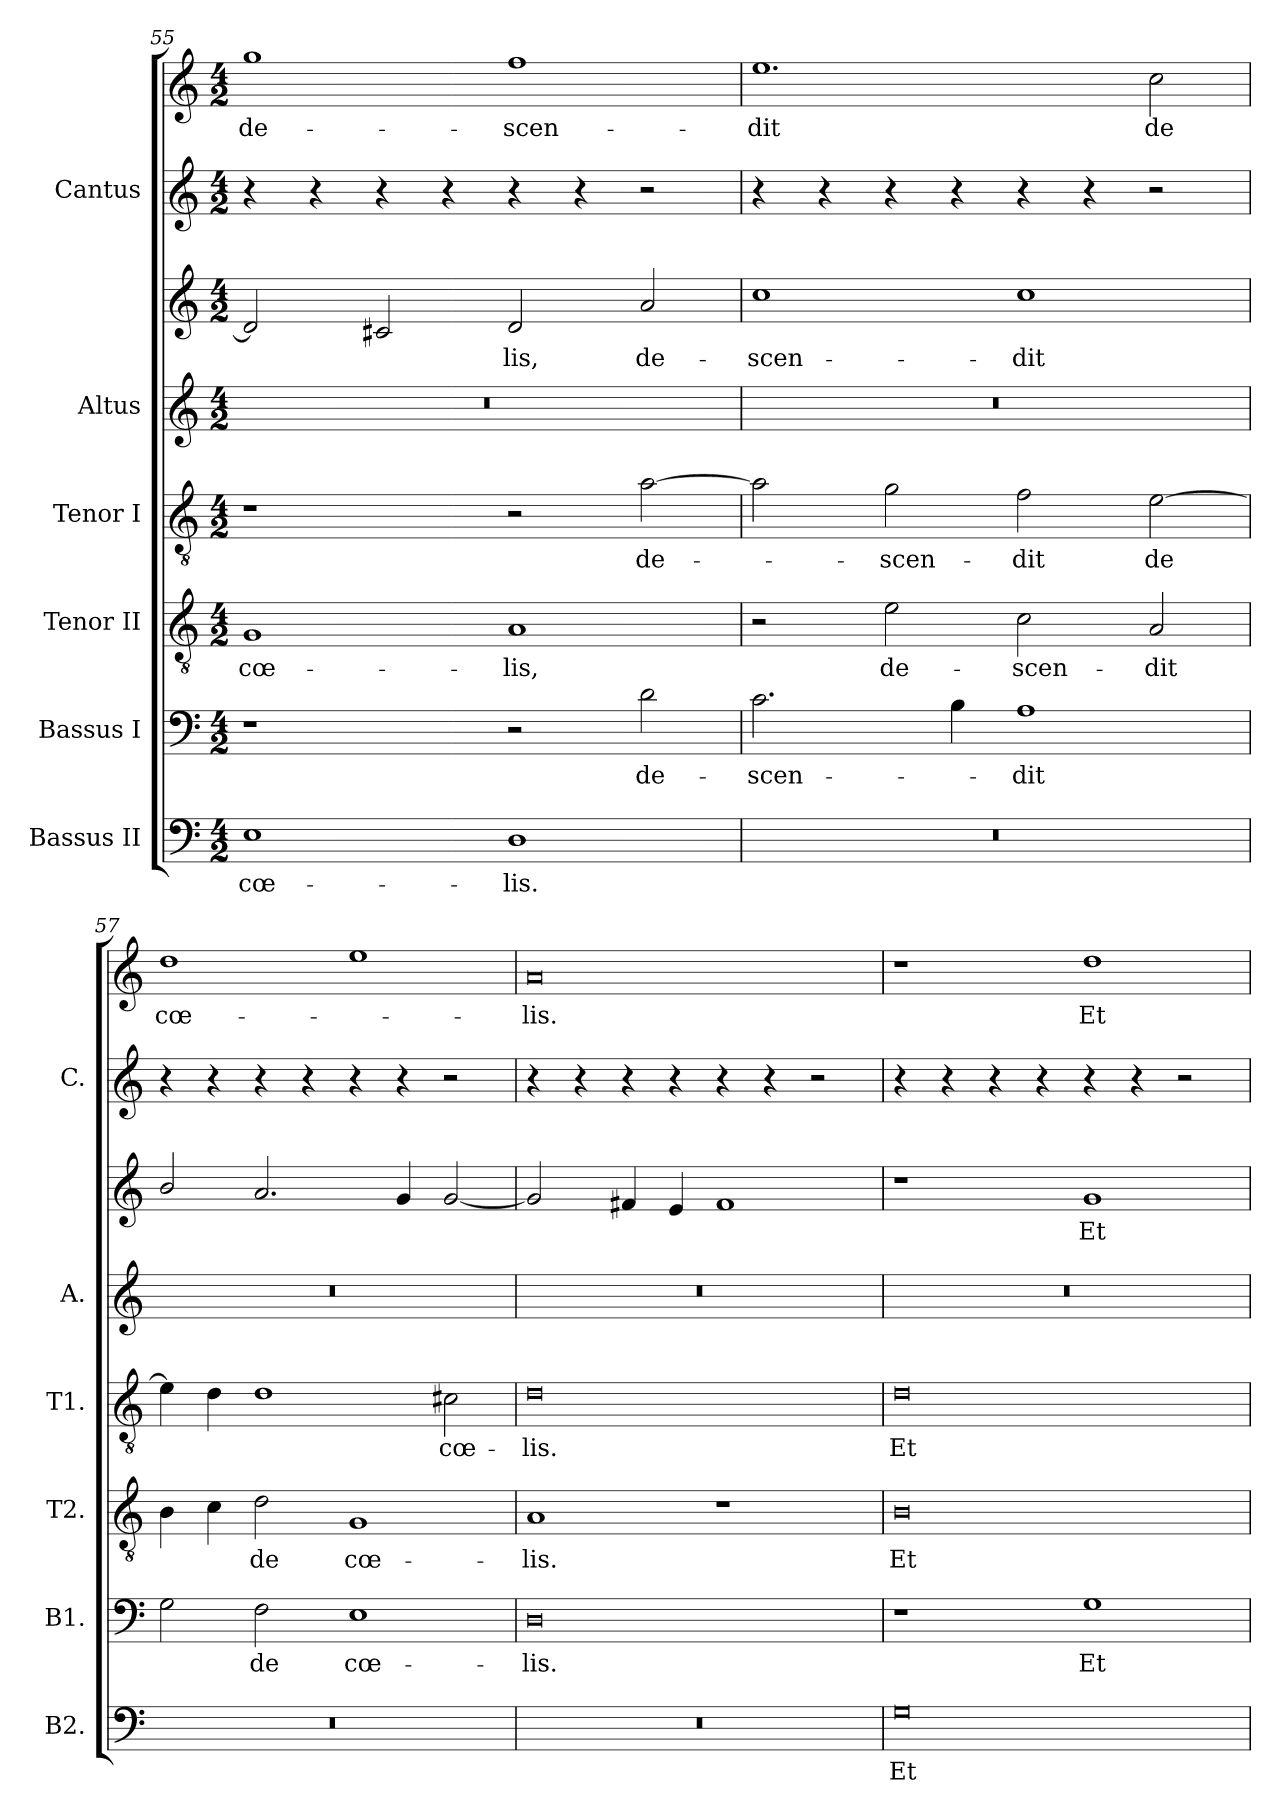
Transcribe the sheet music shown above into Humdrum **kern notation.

**kern	**text	**kern	**text	**kern	**text	**kern	**text	**kern	**kern	**text	**kern	**kern	**text
*part6	*part6	*part5	*part5	*part4	*part4	*part3	*part3	*part2	*part2	*part2	*part1	*part1	*part1
*staff8	*staff8	*staff7	*staff7	*staff6	*staff6	*staff5	*staff5	*staff4	*staff3	*staff3	*staff2	*staff1	*staff1
*I"Bassus II	*	*I"Bassus I	*	*I"Tenor II	*	*I"Tenor I	*	*I"Altus	*	*	*I"Cantus	*	*
*I'B2.	*	*I'B1.	*	*I'T2.	*	*I'T1.	*	*I'A.	*	*	*I'C.	*	*
*clefF4	*	*clefF4	*	*clefGv2	*	*clefGv2	*	*clefG2	*clefG2	*	*clefG2	*clefG2	*
*	*	*	*	*ITrd7c12	*	*ITrd7c12	*	*	*	*	*	*	*
*k[]	*	*k[]	*	*k[]	*	*k[]	*	*k[]	*k[]	*	*k[]	*k[]	*
*C:	*	*C:	*	*C:	*	*C:	*	*C:	*C:	*	*C:	*C:	*
*M4/2	*	*M4/2	*	*M4/2	*	*M4/2	*	*M4/2	*M4/2	*	*M4/2	*M4/2	*
=55	=55	=55	=55	=55	=55	=55	=55	=55	=55	=55	=55	=55	=55
!	!LO:LY:b:color=#000000	!	!	!	!	!	!	!	!	!	!	!	!
!	!	!	!	!	!LO:LY:b:color=#000000	!	!	!LO:N:vis=1	!	!	!	!	!
!	!	!	!	!	!	!	!	!	!	!	!	!	!LO:LY:b:color=#000000
1Ei	cœ-	1r	.	1GGi	cœ-	1r	.	0r	2di/]	.	4r	1ggi	de-
.	.	.	.	.	.	.	.	.	.	.	4r	.	.
.	.	.	.	.	.	.	.	.	2c#Xi/	.	4r	.	.
.	.	.	.	.	.	.	.	.	.	.	4r	.	.
!	!LO:LY:b:color=#000000	!	!	!	!	!	!	!	!	!	!	!	!
!	!	!	!	!	!LO:LY:b:color=#000000	!	!	!	!	!	!	!	!
!	!	!	!	!	!	!	!	!	!	!LO:LY:b:color=#000000	!	!	!
!	!	!	!	!	!	!	!	!	!	!	!	!	!LO:LY:b:color=#000000
1Di	-lis.	2r	.	1AAi	-lis,	2r	.	.	2di/	-lis,	4r	1ffi	-scen-
.	.	.	.	.	.	.	.	.	.	.	4r	.	.
!	!	!	!LO:LY:b:color=#000000	!	!	!	!	!	!	!	!	!	!
!	!	!	!	!	!	!	!LO:LY:b:color=#000000	!	!	!	!	!	!
!	!	!	!	!	!	!	!	!	!	!LO:LY:b:color=#000000	!	!	!
.	.	2di\	de-	.	.	[2Ai\	de-	.	2ai/	de-	2r	.	.
=56	=56	=56	=56	=56	=56	=56	=56	=56	=56	=56	=56	=56	=56
!LO:N:vis=1	!	!	!	!	!	!	!	!	!	!	!	!	!
!	!	!	!LO:LY:b:color=#000000	!	!	!	!	!LO:N:vis=1	!	!	!	!	!
!	!	!	!	!	!	!	!	!	!	!LO:LY:b:color=#000000	!	!	!
!	!	!	!	!	!	!	!	!	!	!	!	!	!LO:LY:b:color=#000000
0r	.	2.ci\	-scen-	2r	.	2Ai\]	.	0r	1cci	-scen-	4r	1.eei	-dit
.	.	.	.	.	.	.	.	.	.	.	4r	.	.
!	!	!	!	!	!LO:LY:b:color=#000000	!	!	!	!	!	!	!	!
!	!	!	!	!	!	!	!LO:LY:b:color=#000000	!	!	!	!	!	!
.	.	.	.	2Ei\	de-	2Gi\	-scen-	.	.	.	4r	.	.
.	.	4Bi\	.	.	.	.	.	.	.	.	4r	.	.
!	!	!	!LO:LY:b:color=#000000	!	!	!	!	!	!	!	!	!	!
!	!	!	!	!	!LO:LY:b:color=#000000	!	!	!	!	!	!	!	!
!	!	!	!	!	!	!	!LO:LY:b:color=#000000	!	!	!	!	!	!
!	!	!	!	!	!	!	!	!	!	!LO:LY:b:color=#000000	!	!	!
.	.	1Ai	-dit	2Ci\	-scen-	2Fi\	-dit	.	1cci	-dit	4r	.	.
.	.	.	.	.	.	.	.	.	.	.	4r	.	.
!	!	!	!	!	!LO:LY:b:color=#000000	!	!	!	!	!	!	!	!
!	!	!	!	!	!	!	!LO:LY:b:color=#000000	!	!	!	!	!	!
!	!	!	!	!	!	!	!	!	!	!	!	!	!LO:LY:b:color=#000000
.	.	.	.	2AAi/	-dit	[2Ei\	de	.	.	.	2r	2cci\	de
=57	=57	=57	=57	=57	=57	=57	=57	=57	=57	=57	=57	=57	=57
!LO:N:vis=1	!	!	!	!	!	!	!	!LO:N:vis=1	!	!	!	!	!
!	!	!	!	!	!	!	!	!	!	!	!	!	!LO:LY:b:color=#000000
0r	.	2Gi\	.	4BBi\	.	4Ei\]	.	0r	2bi/	.	4r	1ddi	cœ-
.	.	.	.	4Ci\	.	4Di\	.	.	.	.	4r	.	.
!	!	!	!LO:LY:b:color=#000000	!	!	!	!	!	!	!	!	!	!
!	!	!	!	!	!LO:LY:b:color=#000000	!	!	!	!	!	!	!	!
.	.	2Fi\	de	2Di\	de	1Di	.	.	2.ai/	.	4r	.	.
.	.	.	.	.	.	.	.	.	.	.	4r	.	.
!	!	!	!LO:LY:b:color=#000000	!	!	!	!	!	!	!	!	!	!
!	!	!	!	!	!LO:LY:b:color=#000000	!	!	!	!	!	!	!	!
.	.	1Ei	cœ-	1GGi	cœ-	.	.	.	.	.	4r	1eei	.
.	.	.	.	.	.	.	.	.	4gi/	.	4r	.	.
!	!	!	!	!	!	!	!LO:LY:b:color=#000000	!	!	!	!	!	!
.	.	.	.	.	.	2C#Xi\	cœ-	.	[2gi/	.	2r	.	.
=58	=58	=58	=58	=58	=58	=58	=58	=58	=58	=58	=58	=58	=58
!LO:N:vis=1	!	!	!	!	!	!	!	!	!	!	!	!	!
!	!	!	!LO:LY:b:color=#000000	!	!	!	!	!	!	!	!	!	!
!	!	!	!	!	!LO:LY:b:color=#000000	!	!	!	!	!	!	!	!
!	!	!	!	!	!	!	!LO:LY:b:color=#000000	!LO:N:vis=1	!	!	!	!	!
!	!	!	!	!	!	!	!	!	!	!	!	!	!LO:LY:b:color=#000000
0r	.	0Di	-lis.	1AAi	-lis.	0Di	-lis.	0r	2gi/]	.	4r	0ai	-lis.
.	.	.	.	.	.	.	.	.	.	.	4r	.	.
.	.	.	.	.	.	.	.	.	4f#Xi/	.	4r	.	.
.	.	.	.	.	.	.	.	.	4ei/	.	4r	.	.
.	.	.	.	1r	.	.	.	.	1f#i	.	4r	.	.
.	.	.	.	.	.	.	.	.	.	.	4r	.	.
.	.	.	.	.	.	.	.	.	.	.	2r	.	.
!!LO:LB:g=z
=59	=59	=59	=59	=59	=59	=59	=59	=59	=59	=59	=59	=59	=59
!	!LO:LY:b:color=#000000	!	!	!	!	!	!	!	!	!	!	!	!
!	!	!	!	!	!LO:LY:b:color=#000000	!	!	!	!	!	!	!	!
!	!	!	!	!	!	!	!LO:LY:b:color=#000000	!LO:N:vis=1	!	!	!	!	!
0Gi	Et	1r	.	0BBi	Et	0Di	Et	0r	1r	.	4r	1r	.
.	.	.	.	.	.	.	.	.	.	.	4r	.	.
.	.	.	.	.	.	.	.	.	.	.	4r	.	.
.	.	.	.	.	.	.	.	.	.	.	4r	.	.
!	!	!	!LO:LY:b:color=#000000	!	!	!	!	!	!	!	!	!	!
!	!	!	!	!	!	!	!	!	!	!LO:LY:b:color=#000000	!	!	!
!	!	!	!	!	!	!	!	!	!	!	!	!	!LO:LY:b:color=#000000
.	.	1Gi	Et	.	.	.	.	.	1gi	Et	4r	1ddi	Et
.	.	.	.	.	.	.	.	.	.	.	4r	.	.
.	.	.	.	.	.	.	.	.	.	.	2r	.	.
=	=	=	=	=	=	=	=	=	=	=	=	=	=
*-	*-	*-	*-	*-	*-	*-	*-	*-	*-	*-	*-	*-	*-
